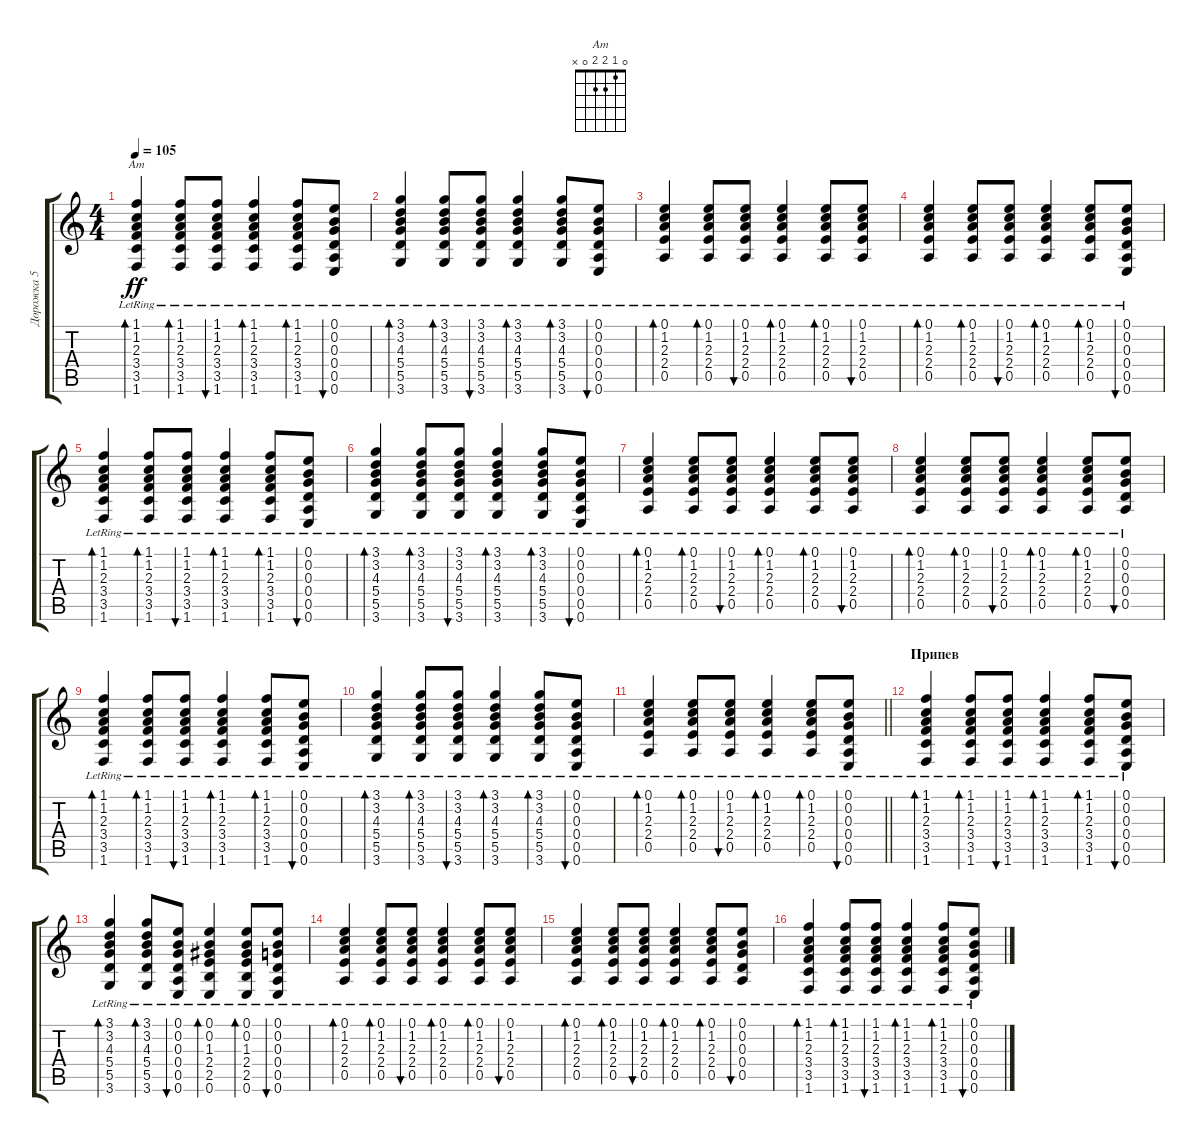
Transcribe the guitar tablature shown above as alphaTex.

\track ("Дорожка 5" "Дорожка 5") {instrument electricguitarclean}
\staff {score tabs}
\tuning (E4 B3 G3 D3 A2 E2) {hide}
\chord ("Am" 0 1 2 2 0 x)
\ts (4 4)
\tempo 105
\clef g2
\ks c
(1.1 1.2{lr} 2.3{lr} 3.4{lr} 3.5{lr} 1.6).4{bd 60 ch "Am" dy ff volume 6} (1.1{lr} 1.2{lr} 2.3{lr} 3.4{lr} 3.5{lr} 1.6).8{bd 60} (1.1{lr} 1.2{lr} 2.3{lr} 3.4{lr} 3.5 1.6).8{bu 60} (1.1 1.2{lr} 2.3{lr} 3.4{lr} 3.5{lr} 1.6).4{bd 60 beam merge} (1.1 1.2{lr} 2.3{lr} 3.4{lr} 3.5 1.6).8{bd 60} (0.1{lr} 0.2{lr} 0.3 0.4{lr} 0.5 0.6).8{bu 60} |
(3.1 3.2{lr} 4.3{lr} 5.4{lr} 5.5{lr} 3.6).4{bd 60 volume 6} (3.1{lr} 3.2{lr} 4.3{lr} 5.4{lr} 5.5{lr} 3.6).8{bd 60} (3.1{lr} 3.2{lr} 4.3{lr} 5.4{lr} 5.5 3.6).8{bu 60} (3.1 3.2{lr} 4.3{lr} 5.4{lr} 5.5{lr} 3.6).4{bd 60 beam merge} (3.1 3.2{lr} 4.3{lr} 5.4{lr} 5.5 3.6).8{bd 60} (0.1{lr} 0.2{lr} 0.3 0.4{lr} 0.5 0.6).8{bu 60} |
(0.1 1.2{lr} 2.3{lr} 2.4{lr} 0.5{lr}).4{bd 60 volume 6} (0.1{lr} 1.2{lr} 2.3{lr} 2.4{lr} 0.5{lr}).8{bd 60} (0.1{lr} 1.2{lr} 2.3{lr} 2.4{lr} 0.5).8{bu 60} (0.1 1.2{lr} 2.3{lr} 2.4{lr} 0.5{lr}).4{bd 60 beam merge} (0.1 1.2{lr} 2.3{lr} 2.4{lr} 0.5).8{bd 60} (0.1{lr} 1.2{lr} 2.3{lr} 2.4{lr} 0.5).8{bu 60} |
(0.1 1.2{lr} 2.3{lr} 2.4{lr} 0.5{lr}).4{bd 60 volume 6} (0.1{lr} 1.2{lr} 2.3{lr} 2.4{lr} 0.5{lr}).8{bd 60} (0.1{lr} 1.2{lr} 2.3{lr} 2.4{lr} 0.5).8{bu 60} (0.1 1.2{lr} 2.3{lr} 2.4{lr} 0.5{lr}).4{bd 60 beam merge} (0.1 1.2{lr} 2.3{lr} 2.4{lr} 0.5).8{bd 60} (0.1{lr} 0.2{lr} 0.3{lr} 0.4{lr} 0.5 0.6).8{bu 60} |
(1.1 1.2{lr} 2.3{lr} 3.4{lr} 3.5{lr} 1.6).4{bd 60 volume 6} (1.1{lr} 1.2{lr} 2.3{lr} 3.4{lr} 3.5{lr} 1.6).8{bd 60} (1.1{lr} 1.2{lr} 2.3{lr} 3.4{lr} 3.5 1.6).8{bu 60} (1.1 1.2{lr} 2.3{lr} 3.4{lr} 3.5{lr} 1.6).4{bd 60 beam merge} (1.1 1.2{lr} 2.3{lr} 3.4{lr} 3.5 1.6).8{bd 60} (0.1{lr} 0.2{lr} 0.3 0.4{lr} 0.5 0.6).8{bu 60} |
(3.1 3.2{lr} 4.3{lr} 5.4{lr} 5.5{lr} 3.6).4{bd 60 volume 6} (3.1{lr} 3.2{lr} 4.3{lr} 5.4{lr} 5.5{lr} 3.6).8{bd 60} (3.1{lr} 3.2{lr} 4.3{lr} 5.4{lr} 5.5 3.6).8{bu 60} (3.1 3.2{lr} 4.3{lr} 5.4{lr} 5.5{lr} 3.6).4{bd 60 beam merge} (3.1 3.2{lr} 4.3{lr} 5.4{lr} 5.5 3.6).8{bd 60} (0.1{lr} 0.2{lr} 0.3 0.4{lr} 0.5 0.6).8{bu 60} |
(0.1 1.2{lr} 2.3{lr} 2.4{lr} 0.5{lr}).4{bd 60 volume 6} (0.1{lr} 1.2{lr} 2.3{lr} 2.4{lr} 0.5{lr}).8{bd 60} (0.1{lr} 1.2{lr} 2.3{lr} 2.4{lr} 0.5).8{bu 60} (0.1 1.2{lr} 2.3{lr} 2.4{lr} 0.5{lr}).4{bd 60 beam merge} (0.1 1.2{lr} 2.3{lr} 2.4{lr} 0.5).8{bd 60} (0.1{lr} 1.2{lr} 2.3{lr} 2.4{lr} 0.5).8{bu 60} |
(0.1 1.2{lr} 2.3{lr} 2.4{lr} 0.5{lr}).4{bd 60 volume 6} (0.1{lr} 1.2{lr} 2.3{lr} 2.4{lr} 0.5{lr}).8{bd 60} (0.1{lr} 1.2{lr} 2.3{lr} 2.4{lr} 0.5).8{bu 60} (0.1 1.2{lr} 2.3{lr} 2.4{lr} 0.5{lr}).4{bd 60 beam merge} (0.1 1.2{lr} 2.3{lr} 2.4{lr} 0.5).8{bd 60} (0.1{lr} 0.2{lr} 0.3{lr} 0.4{lr} 0.5).8{bu 60} |
(1.1 1.2{lr} 2.3{lr} 3.4{lr} 3.5{lr} 1.6).4{bd 60 volume 6} (1.1{lr} 1.2{lr} 2.3{lr} 3.4{lr} 3.5{lr} 1.6).8{bd 60} (1.1{lr} 1.2{lr} 2.3{lr} 3.4{lr} 3.5 1.6).8{bu 60} (1.1 1.2{lr} 2.3{lr} 3.4{lr} 3.5{lr} 1.6).4{bd 60 beam merge} (1.1 1.2{lr} 2.3{lr} 3.4{lr} 3.5 1.6).8{bd 60} (0.1{lr} 0.2{lr} 0.3 0.4{lr} 0.5 0.6).8{bu 60} |
(3.1 3.2{lr} 4.3{lr} 5.4{lr} 5.5{lr} 3.6).4{bd 60 volume 6} (3.1{lr} 3.2{lr} 4.3{lr} 5.4{lr} 5.5{lr} 3.6).8{bd 60} (3.1{lr} 3.2{lr} 4.3{lr} 5.4{lr} 5.5 3.6).8{bu 60} (3.1 3.2{lr} 4.3{lr} 5.4{lr} 5.5{lr} 3.6).4{bd 60 beam merge} (3.1 3.2{lr} 4.3{lr} 5.4{lr} 5.5 3.6).8{bd 60} (0.1{lr} 0.2{lr} 0.3 0.4{lr} 0.5 0.6).8{bu 60} |
\barLineRight lightlight
(0.1 1.2{lr} 2.3{lr} 2.4{lr} 0.5{lr}).4{bd 60 volume 6} (0.1{lr} 1.2{lr} 2.3{lr} 2.4{lr} 0.5{lr}).8{bd 60} (0.1{lr} 1.2{lr} 2.3{lr} 2.4{lr} 0.5).8{bu 60} (0.1 1.2{lr} 2.3{lr} 2.4{lr} 0.5{lr}).4{bd 60 beam merge} (0.1 1.2{lr} 2.3{lr} 2.4{lr} 0.5).8{bd 60} (0.1 0.2{lr} 0.3{lr} 0.4{lr} 0.5 0.6).8{bu 60} |
\section ("" "Припев")
(1.1 1.2{lr} 2.3{lr} 3.4{lr} 3.5{lr} 1.6).4{bd 60 volume 6} (1.1{lr} 1.2{lr} 2.3{lr} 3.4{lr} 3.5{lr} 1.6).8{bd 60} (1.1{lr} 1.2{lr} 2.3{lr} 3.4{lr} 3.5 1.6).8{bu 60} (1.1 1.2{lr} 2.3{lr} 3.4{lr} 3.5{lr} 1.6).4{bd 60 beam merge} (1.1 1.2{lr} 2.3{lr} 3.4{lr} 3.5 1.6).8{bd 60} (0.1{lr} 0.2{lr} 0.3 0.4{lr} 0.5 0.6).8{bu 60} |
(3.1 3.2{lr} 4.3{lr} 5.4{lr} 5.5{lr} 3.6).4{bd 60 volume 6} (3.1{lr} 3.2{lr} 4.3{lr} 5.4{lr} 5.5{lr} 3.6).8{bd 60} (0.1{lr} 0.2{lr} 0.3{lr} 0.4{lr} 0.5 0.6).8{bu 60} (0.1 0.2 1.3{lr} 2.4{lr} 2.5{lr} 0.6).4{bd 60 beam merge} (0.1 0.2{lr} 1.3{lr} 2.4{lr} 2.5 0.6).8{bd 60} (0.1{lr} 0.2{lr} 0.3 0.4{lr} 0.5 0.6).8{bu 60} |
(0.1 1.2{lr} 2.3{lr} 2.4{lr} 0.5{lr}).4{bd 60 volume 6} (0.1{lr} 1.2{lr} 2.3{lr} 2.4{lr} 0.5{lr}).8{bd 60} (0.1{lr} 1.2{lr} 2.3{lr} 2.4{lr} 0.5).8{bu 60} (0.1 1.2{lr} 2.3{lr} 2.4{lr} 0.5{lr}).4{bd 60 beam merge} (0.1 1.2{lr} 2.3{lr} 2.4{lr} 0.5).8{bd 60} (0.1{lr} 1.2{lr} 2.3{lr} 2.4{lr} 0.5).8{bu 60} |
(0.1 1.2{lr} 2.3{lr} 2.4{lr} 0.5{lr}).4{bd 60 volume 6} (0.1{lr} 1.2{lr} 2.3{lr} 2.4{lr} 0.5{lr}).8{bd 60} (0.1{lr} 1.2{lr} 2.3{lr} 2.4{lr} 0.5).8{bu 60} (0.1 1.2{lr} 2.3{lr} 2.4{lr} 0.5{lr}).4{bd 60 beam merge} (0.1 1.2{lr} 2.3{lr} 2.4{lr} 0.5).8{bd 60} (0.1{lr} 0.2{lr} 0.3{lr} 0.4 0.5).8{bu 60} |
(1.1 1.2{lr} 2.3{lr} 3.4{lr} 3.5{lr} 1.6).4{bd 60 volume 6} (1.1{lr} 1.2{lr} 2.3{lr} 3.4{lr} 3.5{lr} 1.6).8{bd 60} (1.1{lr} 1.2{lr} 2.3{lr} 3.4{lr} 3.5 1.6).8{bu 60} (1.1 1.2{lr} 2.3{lr} 3.4{lr} 3.5{lr} 1.6).4{bd 60 beam merge} (1.1 1.2{lr} 2.3{lr} 3.4{lr} 3.5 1.6).8{bd 60} (0.1{lr} 0.2{lr} 0.3 0.4{lr} 0.5 0.6).8{bu 60}
